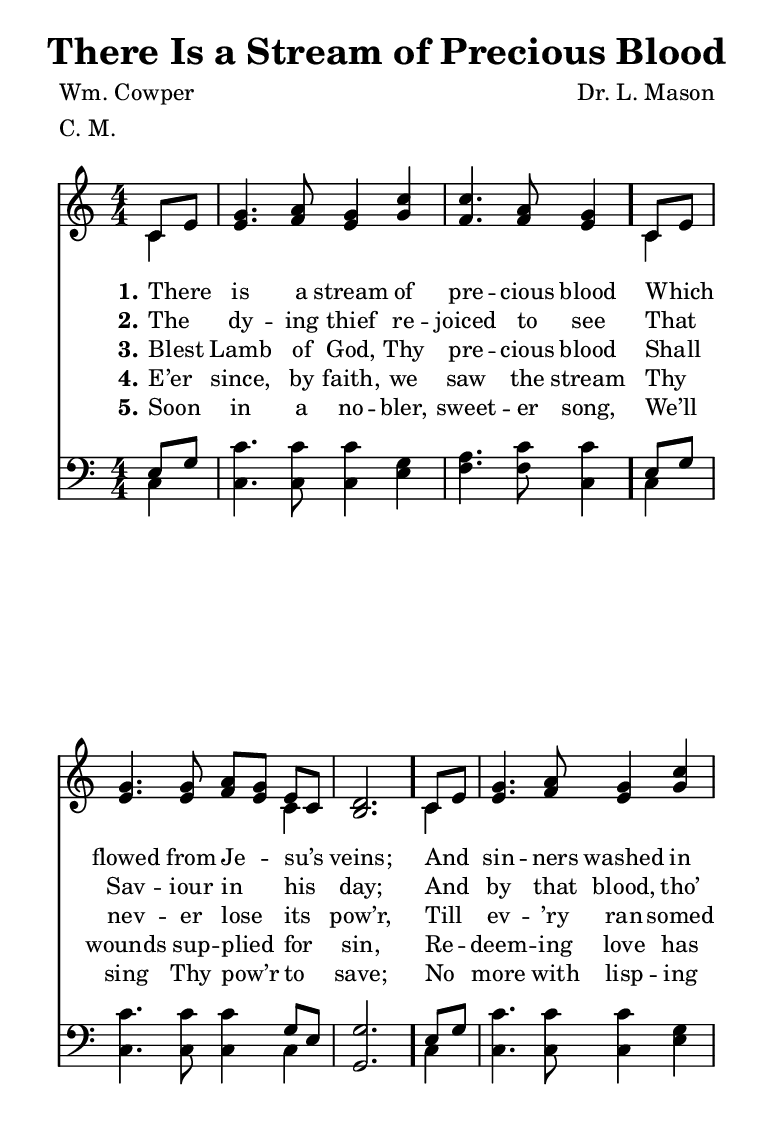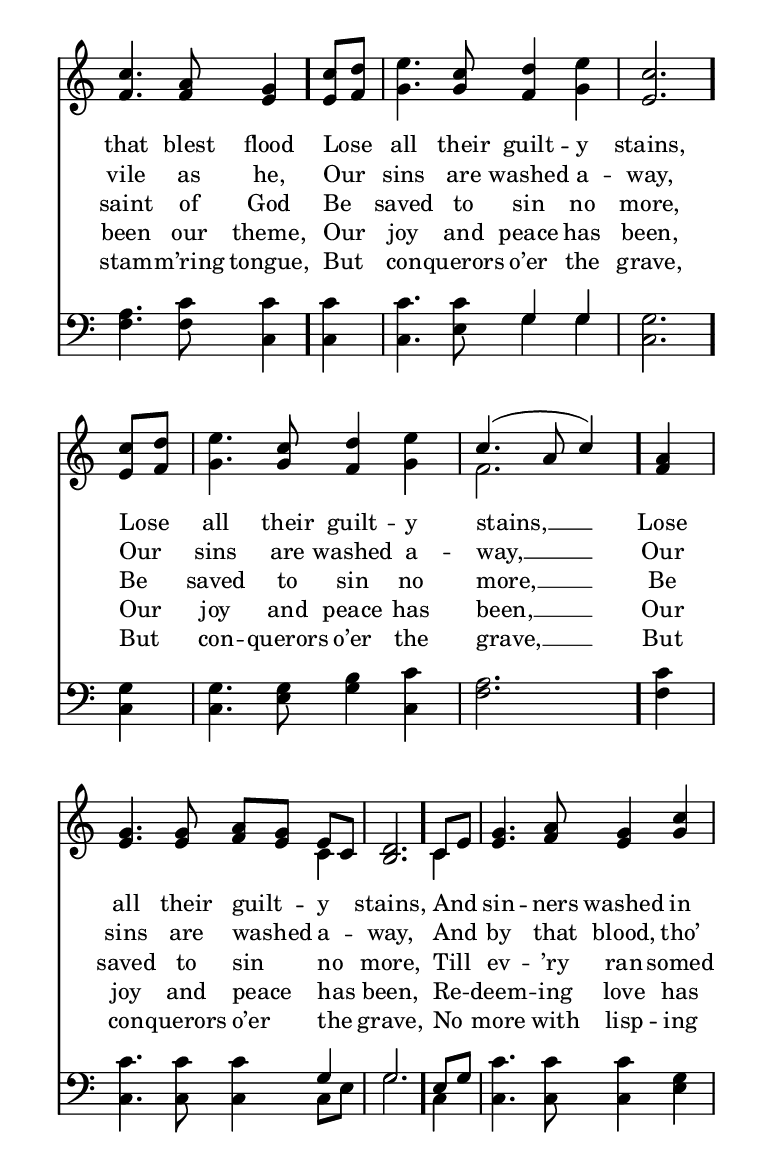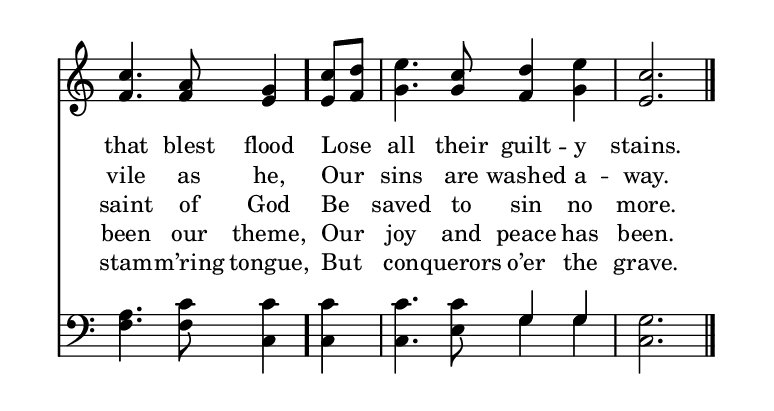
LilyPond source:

\include "common/global.ily"
\paper {
  \include "common/paper.ily"
}

\header{
  hymnnumber = "268"
  title = "There Is a Stream of Precious Blood"
  tunename = "Cowper"
  meter = "C. M."
  poet = "Wm. Cowper"
  composer = "Dr. L. Mason"
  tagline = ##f
}

global = {
  \include "common/overrides.ily"
  \override Staff.TimeSignature.style = #'numbered
  \time 4/4
  \override Score.MetronomeMark.transparent = ##t % hide all fermata changes too
  \tempo 4=80
  \key c \major
  \partial 4
  \autoBeamOff
}

notesSoprano = {
\global
\relative c' {

  c8[ e] | g4. a8 g4 c | c4. a8 g4
  c,8[ e] | g4. g8 a[ g] e[ c] | d2. \eogbreak
  c8[ e] | g4. a8 g4 c | c4. a8 g4
  c8[ d] | e4. c8 d4 e | c2. \eogbreak

  c8[ d] | e4. c8 d4 e | c4.( a8 c4)
  a4 | g4. g8 a8[ g] e[ c] | d2. \eogbreak
  c8[ e] | g4. a8 g4 c | c4. a8 g4
  c8[ d] | e4. c8 d4 e | c2. \eogbreak

  \bar "|."

}
}

notesAlto = {
\global
\relative e' {

  c4 | e4. f8 e4 g | f4. f8 e4
  c4 | e4. e8 f[ e] c4 | b2.
  c4 | e4. f8 e4 g | f4. f8 e4
  e8[ f] | g4. g8 f4 g | e2.

  e8[ f] | g4. g8 f4 g | f2.
  f4 | e4. e8 f8[ e] c4 | b2.
  c4 | e4. f8 e4 g | f4. f8 e4
  e8[ f] | g4. g8 f4 g | e2.

}
}

notesTenor = {
\global
\relative a {

  e8[ g] | c4. c8 c4 g | a4. c8 c4
  e,8[ g] | c4. c8 c4 g8[ e] | g2.
  e8[ g] | c4. c8 c4 g | a4. c8 c4
  c4 | c4. c8 g4 g | g2.

  g4 | g4. g8 b4 c | a2.
  c4 | c4. c8 c4 g | g2.
  e8[ g] | c4. c8 c4 g | a4. c8 c4
  c4 | c4. c8 g4 g | g2.

}
}

notesBass = {
\global
\relative f {

  c4 | c4. c8 c4 e4 | f4. f8 c4
  c4 | c4. c8 c4 c | g2.
  c4 | c4. c8 c4 e4 | f4. f8 c4
  c4 | c4. e8 g4 g | c,2.

  c4 | c4. e8 g4 c,4 | f2.
  f4 | c4. c8 c4 c8[ e] | g2.
  c,4 | c4. c8 c4 e4 | f4. f8 c4
  c4 | c4. e8 g4 g | c,2.

}
}

wordsA = \lyricmode {
\set stanza = "1."

There is a stream of pre -- cious blood \bar "."
Which flowed from Je -- su’s veins; \bar "."
And sin -- ners washed in that blest flood \bar "."
%{HIDE>%} Lose all their guilt -- y stains, \bar "." %{HIDE<%}
%{HIDE>%} Lose all their guilt -- y stains, __ \bar "." %{HIDE<%}
%{HIDE>%} Lose all their guilt -- y stains, \bar "." %{HIDE<%}
%{HIDE>%} And sin -- ners washed in that blest flood \bar "." %{HIDE<%}
Lose all their guilt -- y stains. \bar "."

}

wordsB = \lyricmode {
\set stanza = "2."

The dy -- ing thief re -- joiced to see
That Sav -- iour in his day;
And by that blood, tho’ vile as he,
%{HIDE>%} Our sins are washed a -- way, %{<HIDE%}
%{HIDE>%} Our sins are washed a -- way, __ %{<HIDE%}
%{HIDE>%} Our sins are washed a -- way, %{<HIDE%}
%{HIDE>%} And by that blood, tho’ vile as he, %{<HIDE%}
Our sins are washed a -- way.

}

wordsC = \lyricmode {
\set stanza = "3."

Blest Lamb of God, Thy pre -- cious blood
Shall nev -- er lose its pow’r,
Till ev -- ’ry ran -- somed saint of God
%{HIDE>%} Be saved to sin no more, %{<HIDE%}
%{HIDE>%} Be saved to sin no more, __ %{<HIDE%}
%{HIDE>%} Be saved to sin no more, %{<HIDE%}
%{HIDE>%} Till ev -- ’ry ran -- somed saint of God %{<HIDE%}
Be saved to sin no more.

}

wordsD = \lyricmode {
\set stanza = "4."

E’er since, by faith, we saw the stream
Thy wounds sup -- plied for sin,
Re -- deem -- ing love has been our theme,
%{HIDE>%} Our joy and peace has been, %{<HIDE%}
%{HIDE>%} Our joy and peace has been, __ %{<HIDE%}
%{HIDE>%} Our joy and peace has been, %{<HIDE%}
%{HIDE>%} Re -- deem -- ing love has been our theme, %{<HIDE%}
Our joy and peace has been.

}

wordsE = \lyricmode {
\set stanza = "5."

Soon in a no -- bler, sweet -- er song,
We’ll sing Thy pow’r to save;
No more with lisp -- ing stam -- m’ring tongue,
%{HIDE>%} But con -- querors o’er the grave, %{<HIDE%}
%{HIDE>%} But con -- querors o’er the grave, __ %{<HIDE%}
%{HIDE>%} But con -- querors o’er the grave, %{<HIDE%}
%{HIDE>%} No more with lisp -- ing stam -- m’ring tongue, %{<HIDE%}
But con -- querors o’er the grave.

}

\score {
  \context ChoirStaff <<
    \context Staff = upper <<
      \set ChoirStaff.systemStartDelimiter = #'SystemStartBar
      \partcombine #'(2 . 9) \notesSoprano \notesAlto
      \context NullVoice = sopranos { \voiceOne << \notesSoprano >> }
      \context NullVoice = altos { \voiceTwo << \notesAlto >> }
      \context Lyrics = one   \lyricsto sopranos \wordsA
      \context Lyrics = two   \lyricsto sopranos \wordsB
      \context Lyrics = three \lyricsto sopranos \wordsC
      \context Lyrics = four  \lyricsto sopranos \wordsD
      \context Lyrics = five  \lyricsto sopranos \wordsE
    >>
    \context Staff = men <<
      \clef bass
      \partcombine #'(2 . 9) \notesTenor \notesBass
      \context NullVoice = tenors { \voiceOne << \notesTenor >> }
      \context NullVoice = basses { \voiceTwo << \notesBass >> }
    >>
  >>
  \layout {
    \include "common/layout.ily"
  }
  \midi{
    \include "common/midi.ily"
  }
}

\version "2.19.49"  % necessary for upgrading to future LilyPond versions.

% vi:set et ts=2 sw=2 ai nocindent syntax=lilypond:
